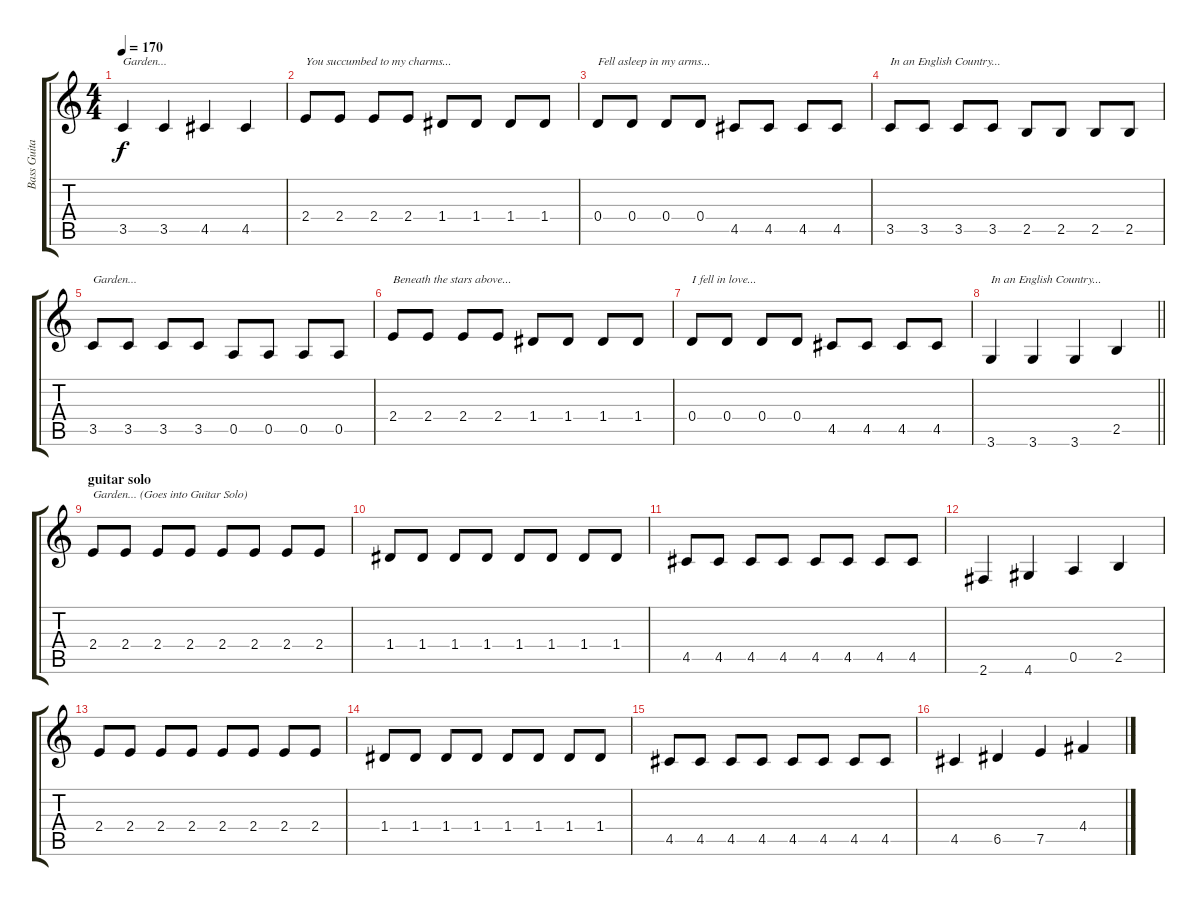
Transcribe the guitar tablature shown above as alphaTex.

\track ("Bass Guitar" "Bass Guita") {instrument electricbasspick}
\staff {score tabs}
\tuning (E4 B3 G3 D3 A2 E2) {hide}
\ts (4 4)
\tempo 170
\clef g2
\ks c
3.5.4{txt "Garden..." dy f} 3.5.4 4.5.4 4.5.4 |
2.4.8{txt "You succumbed to my charms..."} 2.4.8 2.4.8 2.4.8 1.4.8 1.4.8 1.4.8 1.4.8 |
0.4.8{txt "Fell asleep in my arms..."} 0.4.8 0.4.8 0.4.8 4.5.8 4.5.8 4.5.8 4.5.8 |
3.5.8{txt "In an English Country..."} 3.5.8 3.5.8 3.5.8 2.5.8 2.5.8 2.5.8 2.5.8 |
3.5.8{txt "Garden..."} 3.5.8 3.5.8 3.5.8 0.5.8 0.5.8 0.5.8 0.5.8 |
2.4.8{txt "Beneath the stars above..."} 2.4.8 2.4.8 2.4.8 1.4.8 1.4.8 1.4.8 1.4.8 |
0.4.8{txt "I fell in love..."} 0.4.8 0.4.8 0.4.8 4.5.8 4.5.8 4.5.8 4.5.8 |
\barLineRight lightlight
3.6.4{txt "In an English Country..."} 3.6.4 3.6.4 2.5.4 |
\section ("" "guitar solo")
2.4.8{txt "Garden... (Goes into Guitar Solo)"} 2.4.8 2.4.8 2.4.8 2.4.8 2.4.8 2.4.8 2.4.8 |
1.4.8 1.4.8 1.4.8 1.4.8 1.4.8 1.4.8 1.4.8 1.4.8 |
4.5.8 4.5.8 4.5.8 4.5.8 4.5.8 4.5.8 4.5.8 4.5.8 |
2.6.4 4.6.4 0.5.4 2.5.4 |
2.4.8 2.4.8 2.4.8 2.4.8 2.4.8 2.4.8 2.4.8 2.4.8 |
1.4.8 1.4.8 1.4.8 1.4.8 1.4.8 1.4.8 1.4.8 1.4.8 |
4.5.8 4.5.8 4.5.8 4.5.8 4.5.8 4.5.8 4.5.8 4.5.8 |
4.5.4 6.5.4 7.5.4 4.4.4
